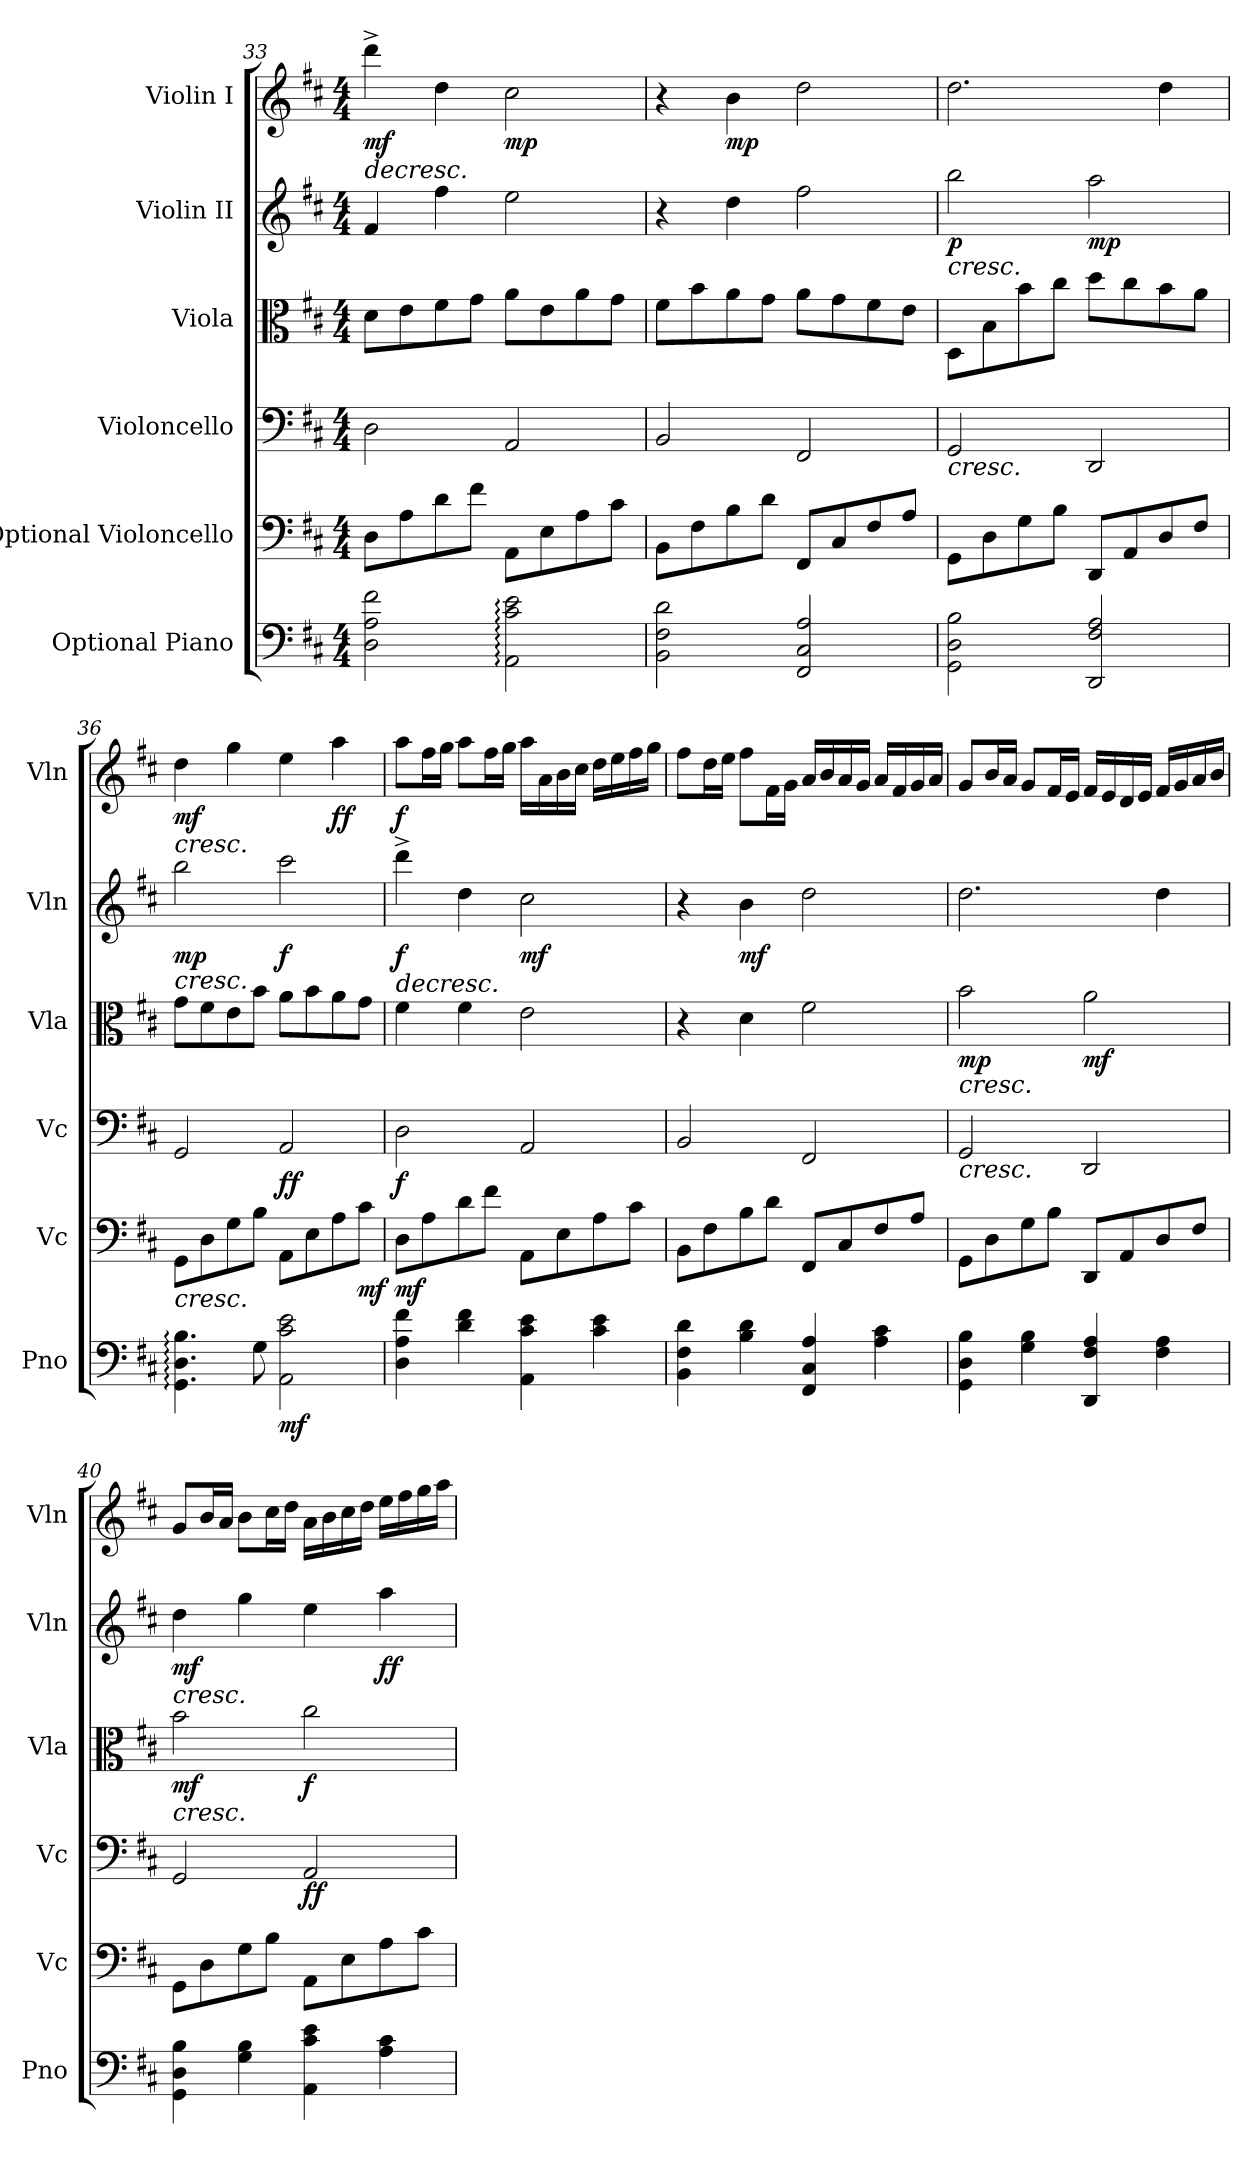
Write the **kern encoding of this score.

**kern	**dynam	**kern	**dynam	**kern	**dynam	**kern	**dynam	**kern	**dynam	**kern	**dynam
*part6	*part6	*part5	*part5	*part4	*part4	*part3	*part3	*part2	*part2	*part1	*part1
*staff6	*staff6	*staff5	*staff5	*staff4	*staff4	*staff3	*staff3	*staff2	*staff2	*staff1	*staff1
*I"Optional Piano	*	*I"Optional Violoncello	*	*I"Violoncello	*	*I"Viola	*	*I"Violin II	*	*I"Violin I	*
*I'Pno	*	*I'Vc	*	*I'Vc	*	*I'Vla	*	*I'Vln	*	*I'Vln	*
!!LO:LB:g=z
*clefF4	*	*clefF4	*	*clefF4	*	*clefC3	*	*clefG2	*	*clefG2	*
*k[f#c#]	*	*k[f#c#]	*	*k[f#c#]	*	*k[f#c#]	*	*k[f#c#]	*	*k[f#c#]	*
*M4/4	*	*M4/4	*	*M4/4	*	*M4/4	*	*M4/4	*	*M4/4	*
=33	=33	=33	=33	=33	=33	=33	=33	=33	=33	=33	=33
!	!	!	!	!	!	!	!	!	!	!	!LO:HP:b
!	!	!	!	!	!	!	!	!	!	!	!LO:DY:n=1:b
2D\ 2A\ 2f#\	.	8D\L	.	2D\	.	8d\L	.	4f#/	.	4ddd^\	> mf
.	.	8A\	.	.	.	8e\	.	.	.	.	.
.	.	8d\	.	.	.	8f#\	.	4ff#\	.	4dd\	.
.	.	8f#\J	.	.	.	8g\J	.	.	.	.	.
!	!	!	!	!	!	!	!	!	!	!	!LO:DY:n=2:b
2AA\: 2c#\: 2e\:	.	8AA\L	.	2AA/	.	8a\L	.	2ee\	.	2cc#\	mp
.	.	8E\	.	.	.	8e\	.	.	.	.	.
.	.	8A\	.	.	.	8a\	.	.	.	.	.
.	.	8c#\J	.	.	.	8g\J	.	.	.	.	.
.	.	.	.	.	.	.	.	.	.	.	]
=34	=34	=34	=34	=34	=34	=34	=34	=34	=34	=34	=34
2BB\ 2F#\ 2d\	.	8BB\L	.	2BB/	.	8f#\L	.	4r	.	4r	.
.	.	8F#\	.	.	.	8b\	.	.	.	.	.
!	!	!	!	!	!	!	!	!	!	!	!LO:DY:b
.	.	8B\	.	.	.	8a\	.	4dd\	.	4b\	mp
.	.	8d\J	.	.	.	8g\J	.	.	.	.	.
2FF#/ 2C#/ 2A/	.	8FF#/L	.	2FF#/	.	8a\L	.	2ff#\	.	2dd\	.
.	.	8C#/	.	.	.	8g\	.	.	.	.	.
.	.	8F#/	.	.	.	8f#\	.	.	.	.	.
.	.	8A/J	.	.	.	8e\J	.	.	.	.	.
=35	=35	=35	=35	=35	=35	=35	=35	=35	=35	=35	=35
!	!	!	!	!	!LO:HP:b	!	!	!	!LO:HP:b	!	!
!	!	!	!	!	!	!	!	!	!LO:DY:n=1:b	!	!
2GG\ 2D\ 2B\	.	8GG\L	.	2GG/	<	8D\L	.	2bb\	< p	2.dd\	.
.	.	8D\	.	.	.	8B\	.	.	.	.	.
.	.	8G\	.	.	.	8b\	.	.	.	.	.
.	.	8B\J	.	.	.	8cc#\J	.	.	.	.	.
!	!	!	!	!	!	!	!	!	!LO:DY:n=2:b	!	!
2DD/ 2F#/ 2A/	.	8DD/L	.	2DD/	.	8dd\L	.	2aa\	mp	.	.
.	.	8AA/	.	.	.	8cc#\	.	.	.	.	.
.	.	8D/	.	.	.	8b\	.	.	.	4dd\	.
.	.	8F#/J	.	.	.	8a\J	.	.	.	.	.
.	.	.	.	.	.	.	.	.	[	.	.
=36	=36	=36	=36	=36	=36	=36	=36	=36	=36	=36	=36
!	!	!	!LO:HP:b	!	!	!	!	!	!LO:HP:b	!	!LO:HP:b
!	!	!	!	!	!	!	!	!	!LO:DY:n=1:b	!	!LO:DY:n=1:b
4.GG\: 4.D\: 4.B\:	.	8GG\L	<	2GG/	.	8g\L	.	2bb\	< mp	4dd\	< mf
.	.	8D\	.	.	.	8f#\	.	.	.	.	.
.	.	8G\	.	.	.	8e\	.	.	.	4gg\	.
8G\	.	8B\J	.	.	.	8b\J	.	.	.	.	.
!	!LO:DY:b	!	!	!	!LO:DY:b	!	!	!	!LO:DY:n=2:b	!	!
2AA\ 2c#\ 2e\	mf	8AA\L	.	2AA/	ff	8a\L	.	2ccc#\	f	4ee\	.
.	.	8E\	.	.	.	8b\	.	.	.	.	.
!	!	!	!	!	!	!	!	!	!	!	!LO:DY:n=2:b
.	.	8A\	.	.	.	8a\	.	.	.	4aa\	ff
!	!	!	!LO:DY:b	!	!	!	!	!	!	!	!
.	.	8c#\J	mf	.	.	8g\J	.	.	.	.	.
.	.	.	[	.	[	.	.	.	[	.	[
!!LO:PB:g=z
=37	=37	=37	=37	=37	=37	=37	=37	=37	=37	=37	=37
!	!	!	!LO:DY:b	!	!LO:DY:b	!	!	!	!LO:HP:b	!	!
!	!	!	!	!	!	!	!	!	!LO:DY:n=1:b	!	!LO:DY:b
4D\ 4A\ 4f#\	.	8D\L	mf	2D\	f	4f#\	.	4ddd^\	> f	8aa\L	f
.	.	8A\	.	.	.	.	.	.	.	16ff#\L	.
.	.	.	.	.	.	.	.	.	.	16gg\JJ	.
4d\ 4f#\	.	8d\	.	.	.	4f#\	.	4dd\	.	8aa\L	.
.	.	8f#\J	.	.	.	.	.	.	.	16ff#\L	.
.	.	.	.	.	.	.	.	.	.	16gg\JJ	.
!	!	!	!	!	!	!	!	!	!LO:DY:n=2:b	!	!
4AA\ 4c#\ 4e\	.	8AA\L	.	2AA/	.	2e\	.	2cc#\	mf	16aa\LL	.
.	.	.	.	.	.	.	.	.	.	16a\	.
.	.	8E\	.	.	.	.	.	.	.	16b\	.
.	.	.	.	.	.	.	.	.	.	16cc#\JJ	.
4c#\ 4e\	.	8A\	.	.	.	.	.	.	.	16dd\LL	.
.	.	.	.	.	.	.	.	.	.	16ee\	.
.	.	8c#\J	.	.	.	.	.	.	.	16ff#\	.
.	.	.	.	.	.	.	.	.	.	16gg\JJ	.
.	.	.	.	.	.	.	.	.	]	.	.
=38	=38	=38	=38	=38	=38	=38	=38	=38	=38	=38	=38
4BB\ 4F#\ 4d\	.	8BB\L	.	2BB/	.	4r	.	4r	.	8ff#\L	.
.	.	8F#\	.	.	.	.	.	.	.	16dd\L	.
.	.	.	.	.	.	.	.	.	.	16ee\JJ	.
!	!	!	!	!	!	!	!	!	!LO:DY:b	!	!
4B\ 4d\	.	8B\	.	.	.	4d\	.	4b\	mf	8ff#\L	.
.	.	8d\J	.	.	.	.	.	.	.	16f#\L	.
.	.	.	.	.	.	.	.	.	.	16g\JJ	.
4FF#/ 4C#/ 4A/	.	8FF#/L	.	2FF#/	.	2f#\	.	2dd\	.	16a/LL	.
.	.	.	.	.	.	.	.	.	.	16b/	.
.	.	8C#/	.	.	.	.	.	.	.	16a/	.
.	.	.	.	.	.	.	.	.	.	16g/JJ	.
4A\ 4c#\	.	8F#/	.	.	.	.	.	.	.	16a/LL	.
.	.	.	.	.	.	.	.	.	.	16f#/	.
.	.	8A/J	.	.	.	.	.	.	.	16g/	.
.	.	.	.	.	.	.	.	.	.	16a/JJ	.
=39	=39	=39	=39	=39	=39	=39	=39	=39	=39	=39	=39
!	!	!	!	!	!LO:HP:b	!	!LO:HP:b	!	!	!	!
!	!	!	!	!	!	!	!LO:DY:n=1:b	!	!	!	!
4GG\ 4D\ 4B\	.	8GG\L	.	2GG/	<	2b\	< mp	2.dd\	.	8g/L	.
.	.	8D\	.	.	.	.	.	.	.	16b/L	.
.	.	.	.	.	.	.	.	.	.	16a/JJ	.
4G\ 4B\	.	8G\	.	.	.	.	.	.	.	8g/L	.
.	.	8B\J	.	.	.	.	.	.	.	16f#/L	.
.	.	.	.	.	.	.	.	.	.	16e/JJ	.
!	!	!	!	!	!	!	!LO:DY:n=2:b	!	!	!	!
4DD/ 4F#/ 4A/	.	8DD/L	.	2DD/	.	2a\	mf	.	.	16f#/LL	.
.	.	.	.	.	.	.	.	.	.	16e/	.
.	.	8AA/	.	.	.	.	.	.	.	16d/	.
.	.	.	.	.	.	.	.	.	.	16e/JJ	.
4F#\ 4A\	.	8D/	.	.	.	.	.	4dd\	.	16f#/LL	.
.	.	.	.	.	.	.	.	.	.	16g/	.
.	.	8F#/J	.	.	.	.	.	.	.	16a/	.
.	.	.	.	.	.	.	.	.	.	16b/JJ	.
.	.	.	.	.	.	.	[	.	.	.	.
!!LO:LB:g=z
=40	=40	=40	=40	=40	=40	=40	=40	=40	=40	=40	=40
!	!	!	!	!	!	!	!LO:HP:b	!	!LO:HP:b	!	!
!	!	!	!	!	!	!	!LO:DY:n=1:b	!	!LO:DY:n=1:b	!	!
4GG\ 4D\ 4B\	.	8GG\L	.	2GG/	.	2b\	< mf	4dd\	< mf	8g/L	.
.	.	8D\	.	.	.	.	.	.	.	16b/L	.
.	.	.	.	.	.	.	.	.	.	16a/JJ	.
4G\ 4B\	.	8G\	.	.	.	.	.	4gg\	.	8b\L	.
.	.	8B\J	.	.	.	.	.	.	.	16cc#\L	.
.	.	.	.	.	.	.	.	.	.	16dd\JJ	.
!	!	!	!	!	!LO:DY:b	!	!LO:DY:n=2:b	!	!	!	!
4AA\ 4c#\ 4e\	.	8AA\L	.	2AA/	ff	2cc#\	f	4ee\	.	16a\LL	.
.	.	.	.	.	.	.	.	.	.	16b\	.
.	.	8E\	.	.	.	.	.	.	.	16cc#\	.
.	.	.	.	.	.	.	.	.	.	16dd\JJ	.
!	!	!	!	!	!	!	!	!	!LO:DY:n=2:b	!	!
4A\ 4c#\	.	8A\	.	.	.	.	.	4aa\	ff	16ee\LL	.
.	.	.	.	.	.	.	.	.	.	16ff#\	.
.	.	8c#\J	.	.	.	.	.	.	.	16gg\	.
.	.	.	.	.	.	.	.	.	.	16aa\JJ	.
.	.	.	.	.	[	.	[	.	[	.	.
=	=	=	=	=	=	=	=	=	=	=	=
*-	*-	*-	*-	*-	*-	*-	*-	*-	*-	*-	*-
